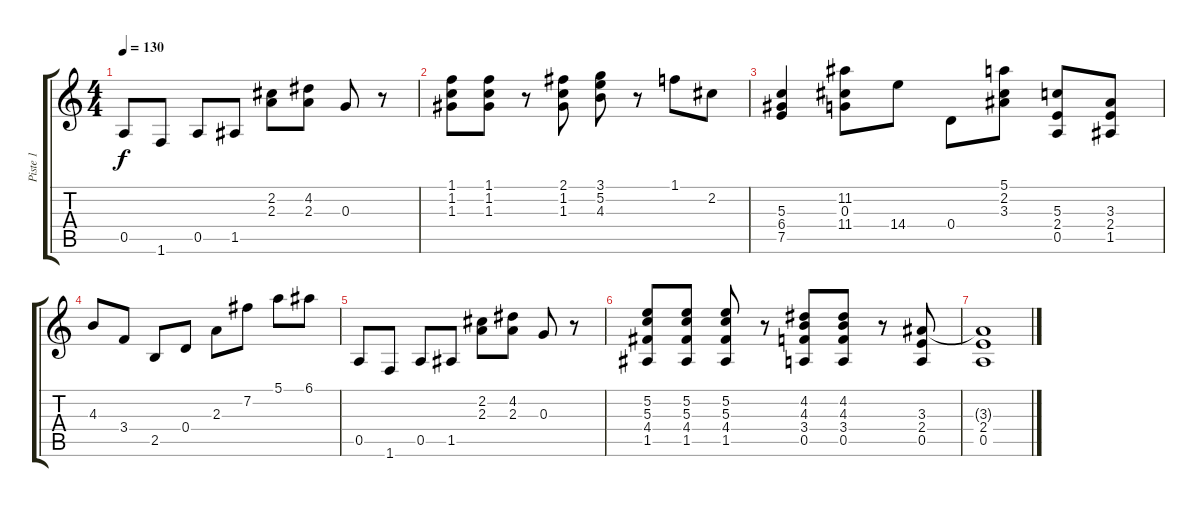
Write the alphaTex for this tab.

\track ("Piste 1" "Piste 1") {instrument electricguitarjazz}
\staff {score tabs}
\tuning (E4 B3 G3 D3 A2 E2) {hide}
\ts (4 4)
\tempo 130
\clef g2
\ks c
0.5.8{dy f} 1.6.8 0.5.8 1.5.8 (2.2 2.3).8 (4.2 2.3).8 0.3.8 r.8 |
(1.1 1.2 1.3).8 (1.1 1.2 1.3).8 r.8 (2.1 1.2 1.3).8 (3.1 5.2 4.3).8 r.8 1.1.8 2.2.8 |
(5.3 6.4 7.5).4 (11.2 0.3 11.4).8 14.4.8 0.4.8 (5.1 2.2 3.3).8 (5.3 2.4 0.5).8 (3.3 2.4 1.5).8 |
4.3.8 3.4.8 2.5.8 0.4.8 2.3.8 7.2.8 5.1.8 6.1.8 |
0.5.8 1.6.8 0.5.8 1.5.8 (2.2 2.3).8 (4.2 2.3).8 0.3.8 r.8 |
(5.2 5.3 4.4 1.5).8 (5.2 5.3 4.4 1.5).8 (5.2 5.3 4.4 1.5).8 r.8 (4.2 4.3 3.4 0.5).8 (4.2 4.3 3.4 0.5).8 r.8 (3.3 2.4 0.5).8 |
(3.3{t} 2.4 0.5).1
